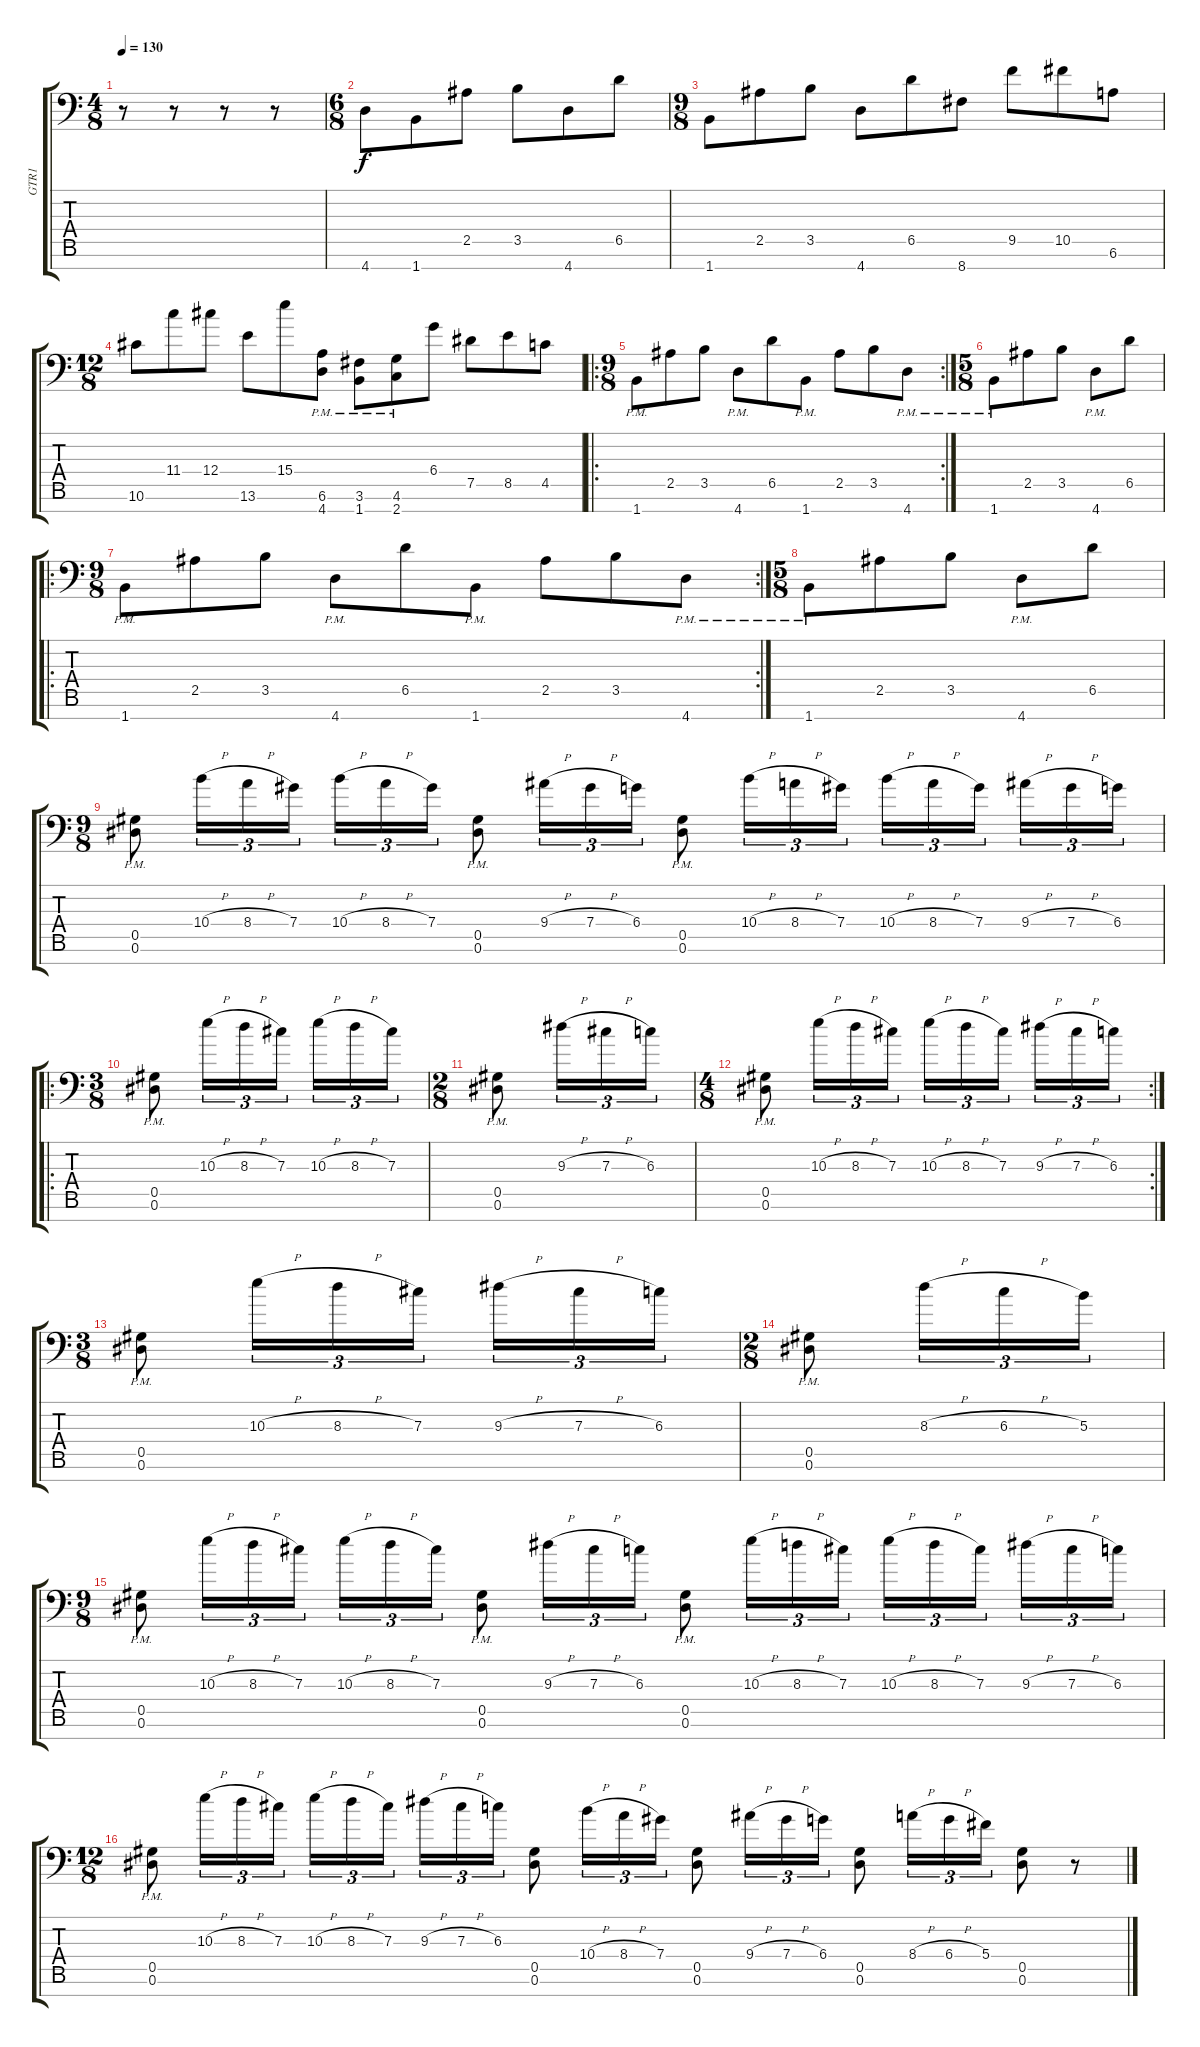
\track ("GTR1" "GTR1") {instrument overdrivenguitar}
\staff {score tabs}
\tuning (Eb4 Bb3 Gb3 Db3 Ab2 Eb2 Bb1) {hide}
\ts (4 8)
\tempo 130
\clef f4
\ks c
r.8{dy f instrument overdrivenguitar} r.8 r.8 r.8 |
\ts (6 8)
4.7.8 1.7.8 2.5.8 3.5.8 4.7.8 6.5.8 |
\ts (9 8)
1.7.8 2.5.8 3.5.8 4.7.8 6.5.8 8.7.8 9.5.8 10.5.8 6.6.8 |
\ts (12 8)
10.6.8 11.4.8 12.4.8 13.6.8 15.4.8 (6.6{pm} 4.7{pm}).8 (3.6{pm} 1.7{pm}).8 (4.6{pm} 2.7{pm}).8 6.4.8 7.5.8 8.5.8 4.5.8 |
\ro
\rc 2
\ts (9 8)
1.7{pm}.8 2.5.8 3.5.8 4.7{pm}.8 6.5.8 1.7{pm}.8 2.5.8 3.5.8 4.7{pm}.8 |
\ts (5 8)
1.7{pm}.8 2.5.8 3.5.8 4.7{pm}.8 6.5.8 |
\ro
\rc 2
\ts (9 8)
1.7{pm}.8 2.5.8 3.5.8 4.7{pm}.8 6.5.8 1.7{pm}.8 2.5.8 3.5.8 4.7{pm}.8 |
\ts (5 8)
1.7{pm}.8 2.5.8 3.5.8 4.7{pm}.8 6.5.8 |
\ts (9 8)
(0.5{pm} 0.6{pm}).8 10.4{h}.16{tu (3 2)} 8.4{h}.16{tu (3 2)} 7.4.16{tu (3 2) beam splitsecondary} 10.4{h}.16{tu (3 2)} 8.4{h}.16{tu (3 2)} 7.4.16{tu (3 2)} (0.5{pm} 0.6{pm}).8 9.4{h}.16{tu (3 2)} 7.4{h}.16{tu (3 2)} 6.4.16{tu (3 2)} (0.5{pm} 0.6{pm}).8 10.4{h}.16{tu (3 2)} 8.4{h}.16{tu (3 2)} 7.4.16{tu (3 2) beam splitsecondary} 10.4{h}.16{tu (3 2)} 8.4{h}.16{tu (3 2)} 7.4.16{tu (3 2) beam splitsecondary} 9.4{h}.16{tu (3 2)} 7.4{h}.16{tu (3 2)} 6.4.16{tu (3 2)} |
\ro
\ts (3 8)
(0.5{pm} 0.6{pm}).8 10.3{h}.16{tu (3 2)} 8.3{h}.16{tu (3 2)} 7.3.16{tu (3 2)} 10.3{h}.16{tu (3 2)} 8.3{h}.16{tu (3 2)} 7.3.16{tu (3 2)} |
\ts (2 8)
(0.5{pm} 0.6{pm}).8 9.3{h}.16{tu (3 2)} 7.3{h}.16{tu (3 2)} 6.3.16{tu (3 2)} |
\rc 2
\ts (4 8)
(0.5{pm} 0.6{pm}).8 10.3{h}.16{tu (3 2)} 8.3{h}.16{tu (3 2)} 7.3.16{tu (3 2)} 10.3{h}.16{tu (3 2)} 8.3{h}.16{tu (3 2)} 7.3.16{tu (3 2)} 9.3{h}.16{tu (3 2)} 7.3{h}.16{tu (3 2)} 6.3.16{tu (3 2)} |
\ts (3 8)
(0.5{pm} 0.6{pm}).8 10.3{h}.16{tu (3 2)} 8.3{h}.16{tu (3 2)} 7.3.16{tu (3 2)} 9.3{h}.16{tu (3 2)} 7.3{h}.16{tu (3 2)} 6.3.16{tu (3 2)} |
\ts (2 8)
(0.5{pm} 0.6{pm}).8 8.3{h}.16{tu (3 2)} 6.3{h}.16{tu (3 2)} 5.3.16{tu (3 2)} |
\ts (9 8)
(0.5{pm} 0.6{pm}).8 10.3{h}.16{tu (3 2)} 8.3{h}.16{tu (3 2)} 7.3.16{tu (3 2) beam splitsecondary} 10.3{h}.16{tu (3 2)} 8.3{h}.16{tu (3 2)} 7.3.16{tu (3 2)} (0.5{pm} 0.6{pm}).8 9.3{h}.16{tu (3 2)} 7.3{h}.16{tu (3 2)} 6.3.16{tu (3 2)} (0.5{pm} 0.6{pm}).8 10.3{h}.16{tu (3 2)} 8.3{h}.16{tu (3 2)} 7.3.16{tu (3 2) beam splitsecondary} 10.3{h}.16{tu (3 2)} 8.3{h}.16{tu (3 2)} 7.3.16{tu (3 2) beam splitsecondary} 9.3{h}.16{tu (3 2)} 7.3{h}.16{tu (3 2)} 6.3.16{tu (3 2)} |
\ts (12 8)
(0.5{pm} 0.6{pm}).8 10.3{h}.16{tu (3 2)} 8.3{h}.16{tu (3 2)} 7.3.16{tu (3 2) beam splitsecondary} 10.3{h}.16{tu (3 2)} 8.3{h}.16{tu (3 2)} 7.3.16{tu (3 2)} 9.3{h}.16{tu (3 2)} 7.3{h}.16{tu (3 2)} 6.3.16{tu (3 2)} (0.5 0.6).8 10.4{h}.16{tu (3 2)} 8.4{h}.16{tu (3 2)} 7.4.16{tu (3 2)} (0.5 0.6).8 9.4{h}.16{tu (3 2)} 7.4{h}.16{tu (3 2)} 6.4.16{tu (3 2)} (0.5 0.6).8 8.4{h}.16{tu (3 2)} 6.4{h}.16{tu (3 2)} 5.4.16{tu (3 2)} (0.5 0.6).8 r.8
